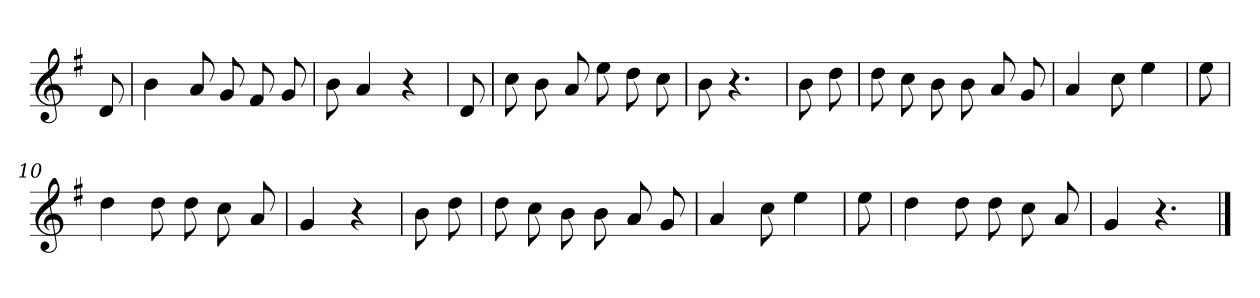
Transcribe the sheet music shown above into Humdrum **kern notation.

**kern
*part1
*staff1
*clefG2
*k[f#]
*G:
=
8d
=1
4b
8a
8g
8f#
8g
=2
8b
4a
4r
=3
8d
=4
8cc
8b
8a
8ee
8dd
8cc
=5
8b
4.r
=6
8b
8dd
=7
8dd
8cc
8b
8b
8a
8g
=8
4a
8cc
4ee
=9
8ee
=10
4dd
8dd
8dd
8cc
8a
=11
4g
4r
=12
8b
8dd
=13
8dd
8cc
8b
8b
8a
8g
=14
4a
8cc
4ee
=15
8ee
=16
4dd
8dd
8dd
8cc
8a
=17
4g
4.r
==
*-
